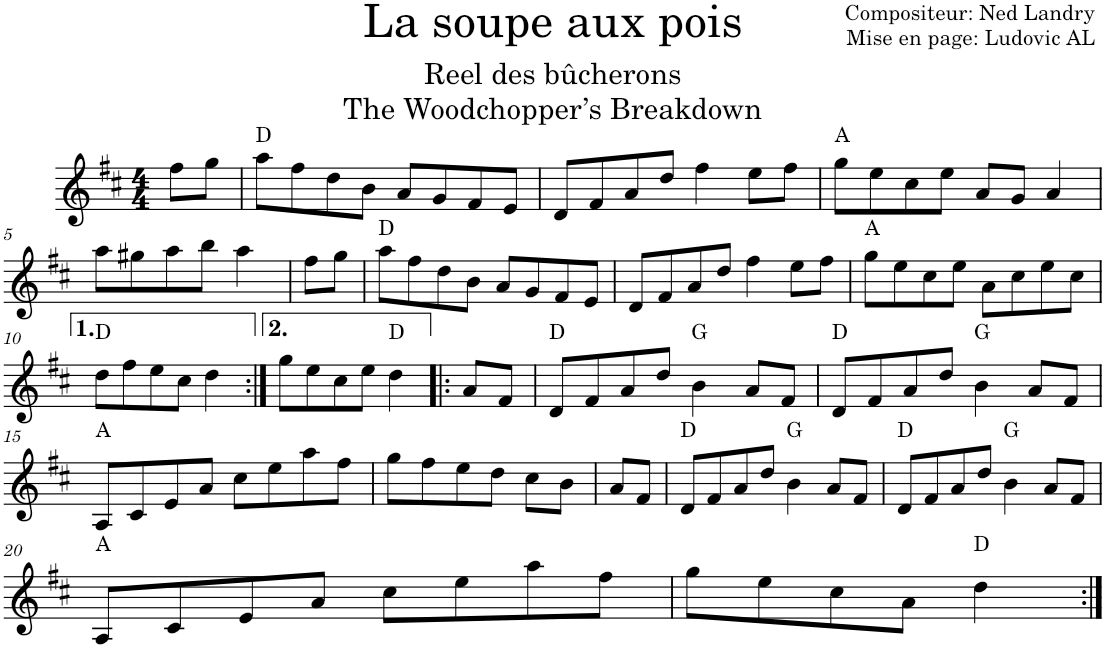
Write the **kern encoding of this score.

**kern	**harte
*part1	*part1
*staff1	*
*I"Violon	*
*I'Vln.	*
*clefG2	*
*k[f#c#]	*
*M4/4	*
=1	=1
8ff#\L	.
8gg\J	.
=2	=2
8aa\L	D:maj
8ff#\	.
8dd\	.
8b\J	.
8a/L	.
8g/	.
8f#/	.
8e/J	.
=3	=3
8d/L	.
8f#/	.
8a/	.
8dd/J	.
4ff#\	.
8ee\L	.
8ff#\J	.
=4	=4
8gg\L	A:maj
8ee\	.
8cc#\	.
8ee\J	.
8a/L	.
8g/J	.
4a/	.
!!LO:LB:g=z
=5	=5
8aa\L	.
8gg#X\	.
8aa\	.
8bb\J	.
4aa\	.
=6	=6
8ff#\L	.
8gg\J	.
=7	=7
8aa\L	D:maj
8ff#\	.
8dd\	.
8b\J	.
8a/L	.
8g/	.
8f#/	.
8e/J	.
=8	=8
8d/L	.
8f#/	.
8a/	.
8dd/J	.
4ff#\	.
8ee\L	.
8ff#\J	.
=9	=9
8gg\L	A:maj
8ee\	.
8cc#\	.
8ee\J	.
8a\L	.
8cc#\	.
8ee\	.
8cc#\J	.
!!LO:LB:g=z
=10	=10
8dd\L	D:maj
8ff#\	.
8ee\	.
8cc#\J	.
4dd\	.
=11:|!	=11:|!
8gg\L	.
8ee\	.
8cc#\	.
8ee\J	.
4dd\	D:maj
=12!|:	=12!|:
8a/L	.
8f#/J	.
=13	=13
8d/L	D:maj
8f#/	.
8a/	.
8dd/J	.
4b\	G:maj
8a/L	.
8f#/J	.
=14	=14
8d/L	D:maj
8f#/	.
8a/	.
8dd/J	.
4b\	G:maj
8a/L	.
8f#/J	.
!!LO:LB:g=z
=15	=15
8A/L	A:maj
8c#/	.
8e/	.
8a/J	.
8cc#\L	.
8ee\	.
8aa\	.
8ff#\J	.
=16	=16
8gg\L	.
8ff#\	.
8ee\	.
8dd\J	.
8cc#\L	.
8b\J	.
=17	=17
8a/L	.
8f#/J	.
=18	=18
8d/L	D:maj
8f#/	.
8a/	.
8dd/J	.
4b\	G:maj
8a/L	.
8f#/J	.
=19	=19
8d/L	D:maj
8f#/	.
8a/	.
8dd/J	.
4b\	G:maj
8a/L	.
8f#/J	.
!!LO:LB:g=z
=20	=20
8A/L	A:maj
8c#/	.
8e/	.
8a/J	.
8cc#\L	.
8ee\	.
8aa\	.
8ff#\J	.
=21	=21
8gg\L	.
8ee\	.
8cc#\	.
8a\J	.
4dd\	D:maj
=:|!	=:|!
*-	*-
